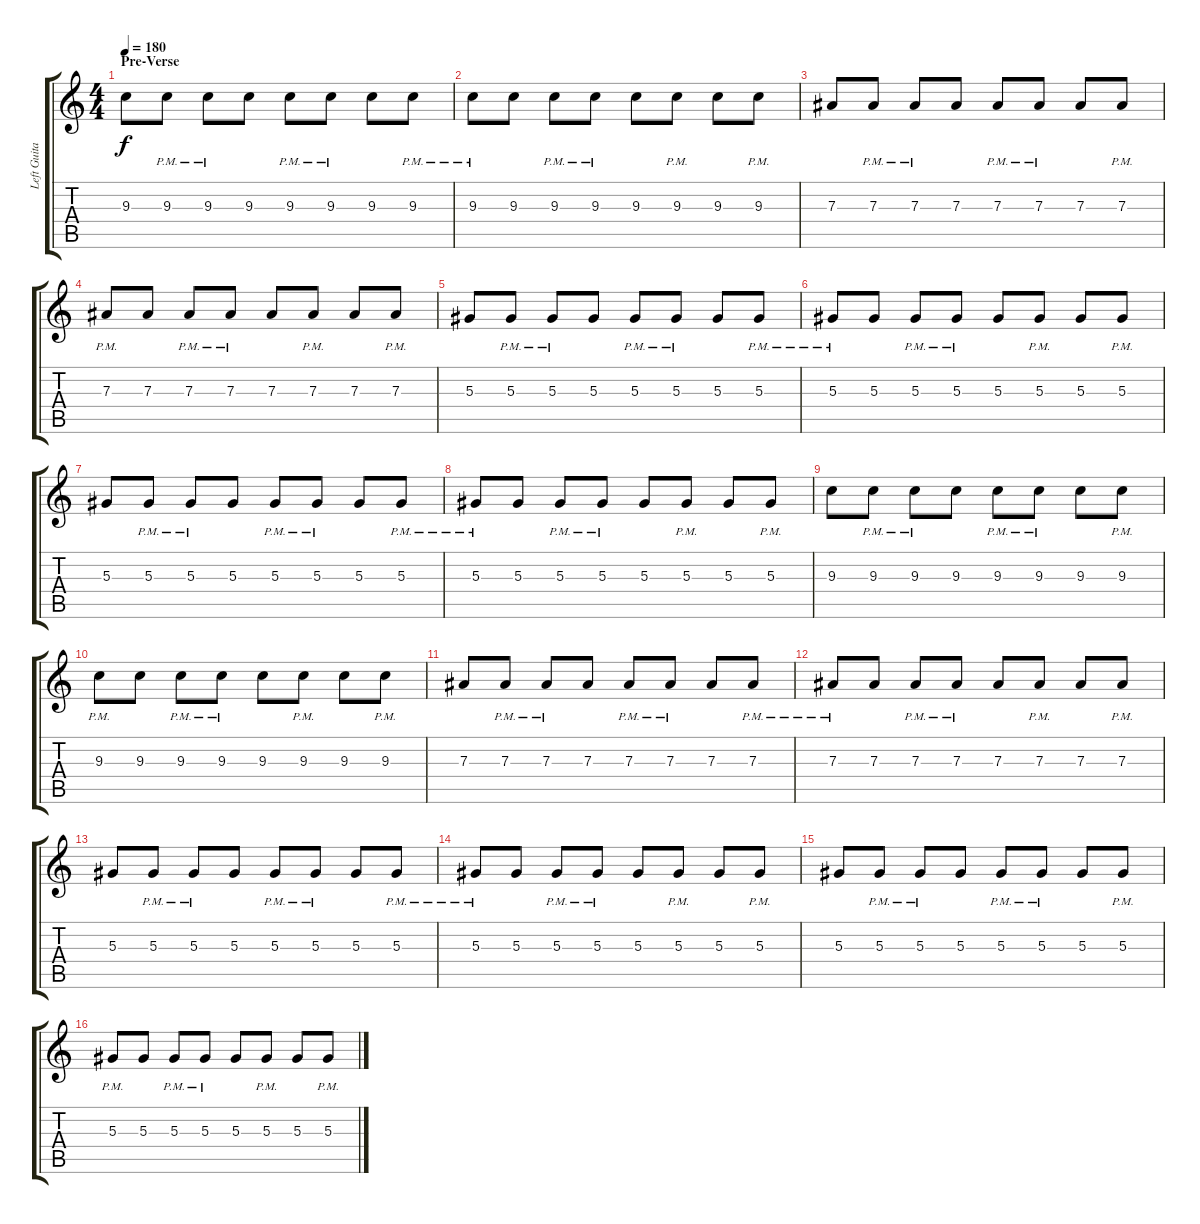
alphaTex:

\track ("Left Guitar" "Left Guita") {instrument distortionguitar}
\staff {score tabs}
\tuning (C4 G3 Eb3 Bb2 F2 C2) {hide}
\ts (4 4)
\section ("" "Pre-Verse")
\tempo 180
\clef g2
\ks c
9.3.8{dy f} 9.3{pm}.8 9.3{pm}.8 9.3.8 9.3{pm}.8 9.3{pm}.8 9.3.8 9.3{pm}.8 |
9.3{pm}.8 9.3.8 9.3{pm}.8 9.3{pm}.8 9.3.8 9.3{pm}.8 9.3.8 9.3{pm}.8 |
7.3.8 7.3{pm}.8 7.3{pm}.8 7.3.8 7.3{pm}.8 7.3{pm}.8 7.3.8 7.3{pm}.8 |
7.3{pm}.8 7.3.8 7.3{pm}.8 7.3{pm}.8 7.3.8 7.3{pm}.8 7.3.8 7.3{pm}.8 |
5.3.8 5.3{pm}.8 5.3{pm}.8 5.3.8 5.3{pm}.8 5.3{pm}.8 5.3.8 5.3{pm}.8 |
5.3{pm}.8 5.3.8 5.3{pm}.8 5.3{pm}.8 5.3.8 5.3{pm}.8 5.3.8 5.3{pm}.8 |
5.3.8 5.3{pm}.8 5.3{pm}.8 5.3.8 5.3{pm}.8 5.3{pm}.8 5.3.8 5.3{pm}.8 |
5.3{pm}.8 5.3.8 5.3{pm}.8 5.3{pm}.8 5.3.8 5.3{pm}.8 5.3.8 5.3{pm}.8 |
9.3.8 9.3{pm}.8 9.3{pm}.8 9.3.8 9.3{pm}.8 9.3{pm}.8 9.3.8 9.3{pm}.8 |
9.3{pm}.8 9.3.8 9.3{pm}.8 9.3{pm}.8 9.3.8 9.3{pm}.8 9.3.8 9.3{pm}.8 |
7.3.8 7.3{pm}.8 7.3{pm}.8 7.3.8 7.3{pm}.8 7.3{pm}.8 7.3.8 7.3{pm}.8 |
7.3{pm}.8 7.3.8 7.3{pm}.8 7.3{pm}.8 7.3.8 7.3{pm}.8 7.3.8 7.3{pm}.8 |
5.3.8 5.3{pm}.8 5.3{pm}.8 5.3.8 5.3{pm}.8 5.3{pm}.8 5.3.8 5.3{pm}.8 |
5.3{pm}.8 5.3.8 5.3{pm}.8 5.3{pm}.8 5.3.8 5.3{pm}.8 5.3.8 5.3{pm}.8 |
5.3.8 5.3{pm}.8 5.3{pm}.8 5.3.8 5.3{pm}.8 5.3{pm}.8 5.3.8 5.3{pm}.8 |
5.3{pm}.8 5.3.8 5.3{pm}.8 5.3{pm}.8 5.3.8 5.3{pm}.8 5.3.8 5.3{pm}.8
